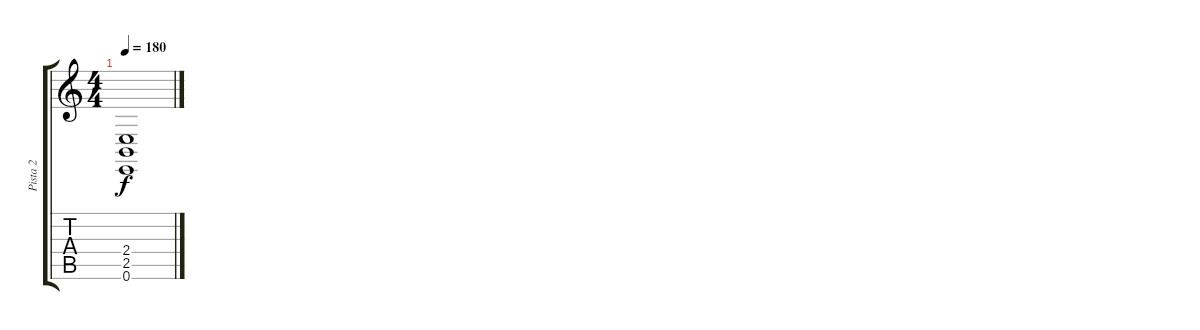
\track ("Pista 2" "Pista 2") {instrument synthstrings2}
\staff {score tabs}
\tuning (E4 B3 G3 D3 A2 E2) {hide}
\ts (4 4)
\tempo 180
\clef g2
\ks c
(2.4{t} 2.5{t} 0.6{t}).1{dy f}
